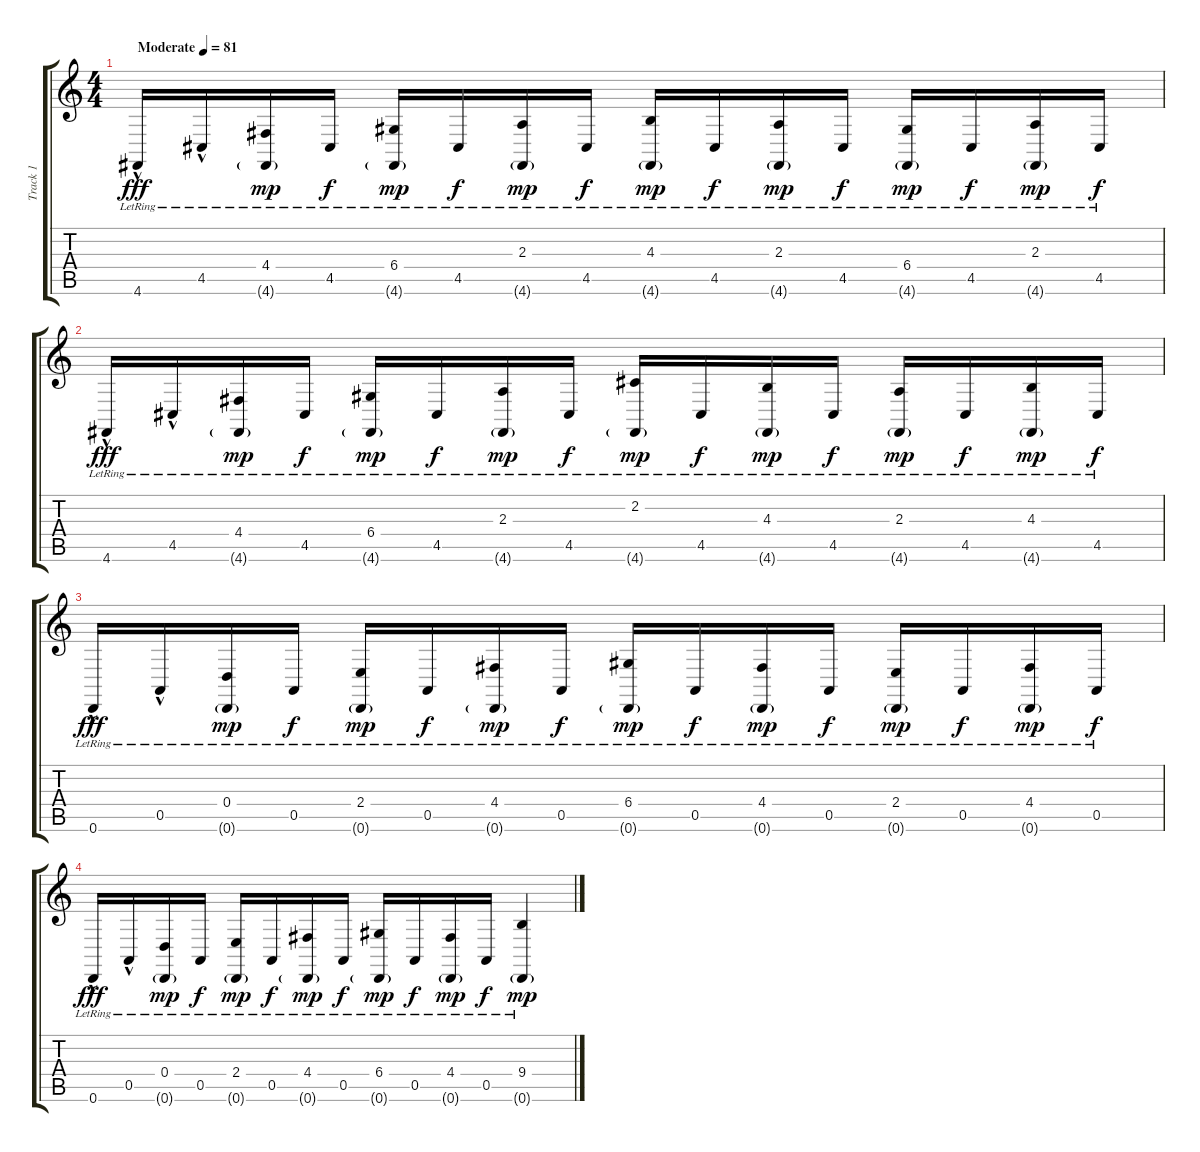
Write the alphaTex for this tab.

\track ("Track 1" "Track 1") {instrument brightacousticpiano}
\staff {score tabs}
\tuning (E4 B3 G3 D3 A2 D2) {hide}
\ts (4 4)
\tempo (81 "Moderate")
\clef g2
\ks c
4.6{hac lr}.16{dy fff instrument brightacousticpiano} 4.5{hac lr}.16 (4.4{lr} 4.6{g lr}).16{dy mp} 4.5{lr}.16{dy f} (6.4{lr} 4.6{g lr}).16{dy mp} 4.5{lr}.16{dy f} (2.3{lr} 4.6{g lr}).16{dy mp} 4.5{lr}.16{dy f} (4.3{lr} 4.6{g lr}).16{dy mp} 4.5{lr}.16{dy f} (2.3{lr} 4.6{g lr}).16{dy mp} 4.5{lr}.16{dy f} (6.4{lr} 4.6{g lr}).16{dy mp} 4.5{lr}.16{dy f} (2.3{lr} 4.6{g lr}).16{dy mp} 4.5{lr}.16{dy f} |
4.6{hac lr}.16{dy fff} 4.5{hac lr}.16 (4.4{lr} 4.6{g lr}).16{dy mp} 4.5{lr}.16{dy f} (6.4{lr} 4.6{g lr}).16{dy mp} 4.5{lr}.16{dy f} (2.3{lr} 4.6{g lr}).16{dy mp} 4.5{lr}.16{dy f} (2.2 4.6{g lr}).16{dy mp} 4.5{lr}.16{dy f} (4.3{lr} 4.6{g lr}).16{dy mp} 4.5{lr}.16{dy f} (2.3{lr} 4.6{g lr}).16{dy mp} 4.5{lr}.16{dy f} (4.3{lr} 4.6{g lr}).16{dy mp} 4.5{lr}.16{dy f} |
0.6{hac lr}.16{dy fff} 0.5{hac lr}.16 (0.4 0.6{g lr}).16{dy mp} 0.5{lr}.16{dy f} (2.4{lr} 0.6{g lr}).16{dy mp} 0.5{lr}.16{dy f} (4.4 0.6{g lr}).16{dy mp} 0.5{lr}.16{dy f} (6.4 0.6{g lr}).16{dy mp} 0.5{lr}.16{dy f} (4.4 0.6{g lr}).16{dy mp} 0.5{lr}.16{dy f} (2.4{lr} 0.6{g lr}).16{dy mp} 0.5{lr}.16{dy f} (4.4 0.6{g lr}).16{dy mp} 0.5{lr}.16{dy f} |
0.6{hac lr}.16{dy fff} 0.5{hac lr}.16 (0.4 0.6{g lr}).16{dy mp} 0.5{lr}.16{dy f} (2.4{lr} 0.6{g lr}).16{dy mp} 0.5{lr}.16{dy f} (4.4 0.6{g lr}).16{dy mp} 0.5{lr}.16{dy f} (6.4 0.6{g lr}).16{dy mp} 0.5{lr}.16{dy f} (4.4 0.6{g lr}).16{dy mp} 0.5{lr}.16{dy f} (9.4 0.6{g lr}).4{dy mp}
